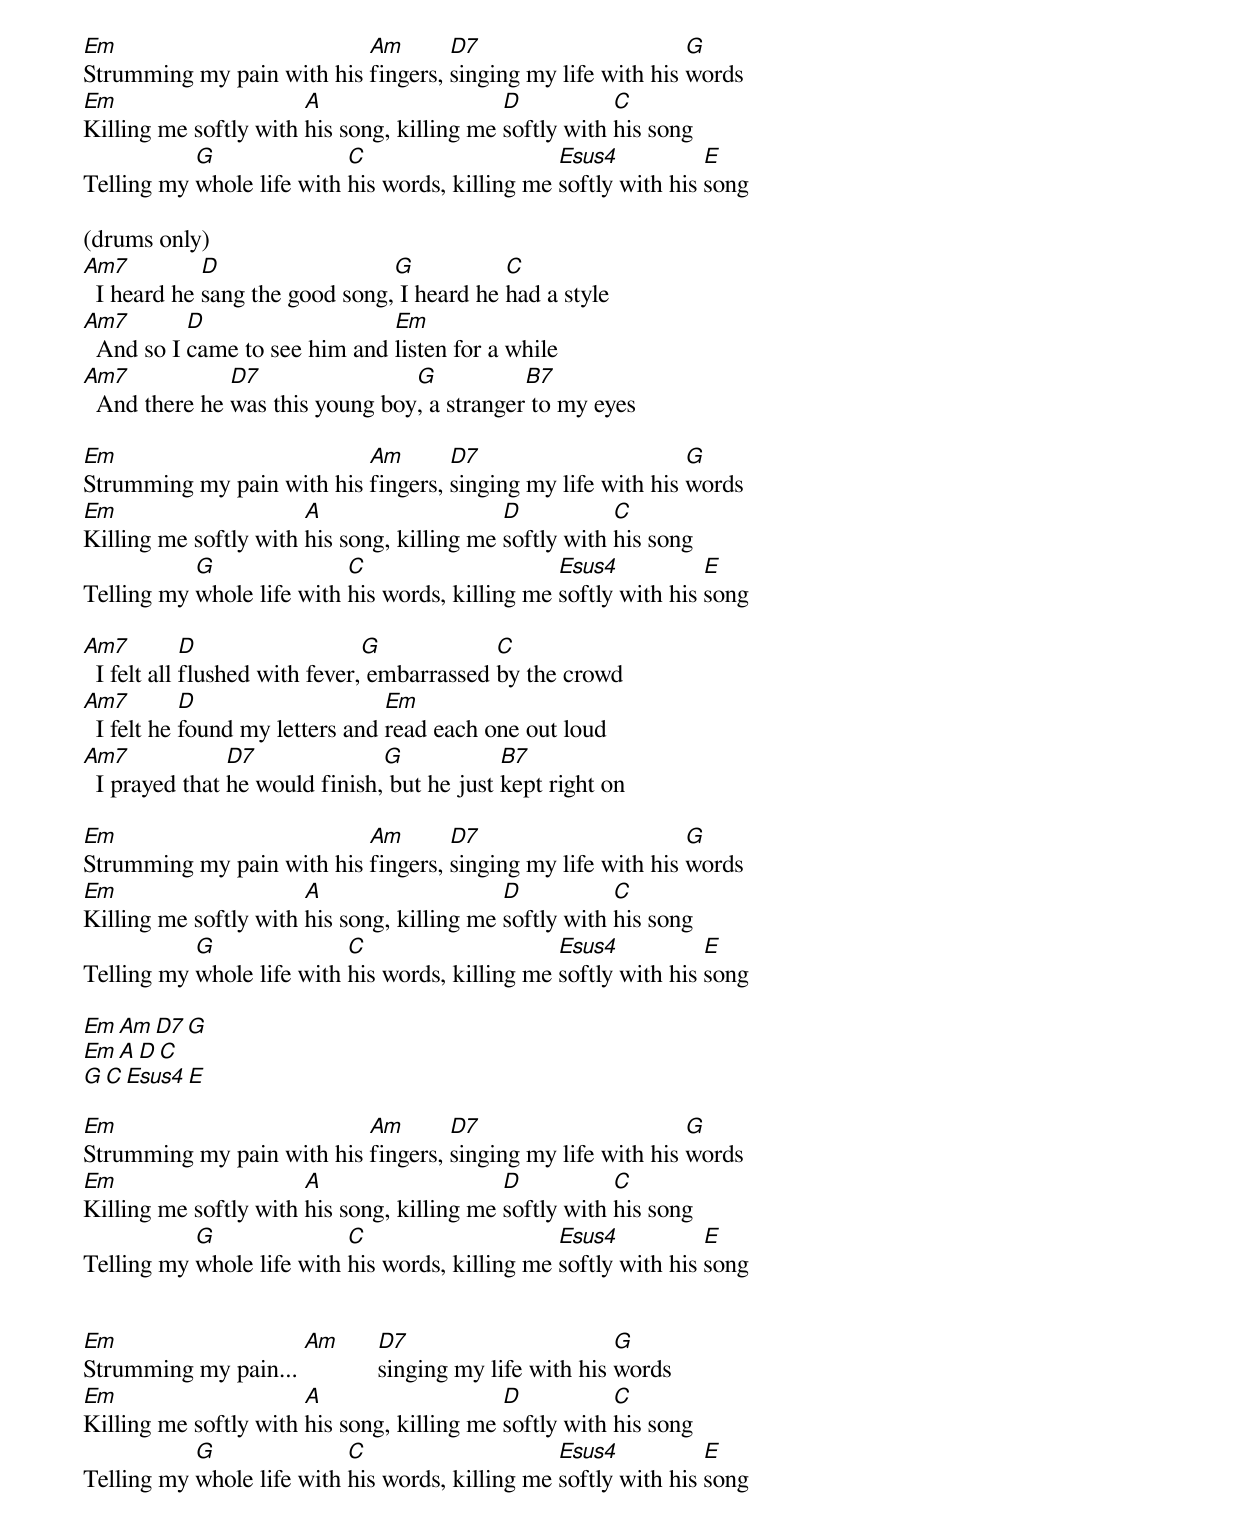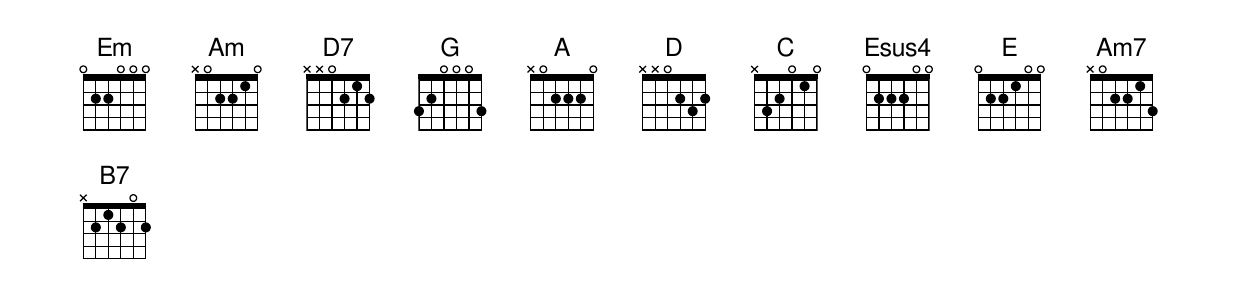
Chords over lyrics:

Em                         Am       D7                       G
Strumming my pain with his fingers, singing my life with his words
Em                     A                    D           C
Killing me softly with his song, killing me softly with his song
           G               C                     Esus4           E
Telling my whole life with his words, killing me softly with his song

(drums only)
Am7          D                  G           C
  I heard he sang the good song, I heard he had a style
Am7        D                   Em
  And so I came to see him and listen for a while
Am7            D7                G           B7
  And there he was this young boy, a stranger to my eyes

Em                         Am       D7                       G
Strumming my pain with his fingers, singing my life with his words
Em                     A                    D           C
Killing me softly with his song, killing me softly with his song
           G               C                     Esus4           E
Telling my whole life with his words, killing me softly with his song

Am7          D                  G            C
  I felt all flushed with fever, embarrassed by the crowd
Am7         D                    Em
  I felt he found my letters and read each one out loud
Am7             D7              G            B7
  I prayed that he would finish, but he just kept right on

Em                         Am       D7                       G
Strumming my pain with his fingers, singing my life with his words
Em                     A                    D           C
Killing me softly with his song, killing me softly with his song
           G               C                     Esus4           E
Telling my whole life with his words, killing me softly with his song

Em  Am  D7  G
Em  A  D  C
G  C  Esus4  E

Em                         Am       D7                       G
Strumming my pain with his fingers, singing my life with his words
Em                     A                    D           C
Killing me softly with his song, killing me softly with his song
           G               C                     Esus4           E
Telling my whole life with his words, killing me softly with his song


Em                   Am    D7                       G
Strumming my pain...       singing my life with his words
Em                     A                    D           C
Killing me softly with his song, killing me softly with his song
           G               C                     Esus4           E
Telling my whole life with his words, killing me softly with his song
